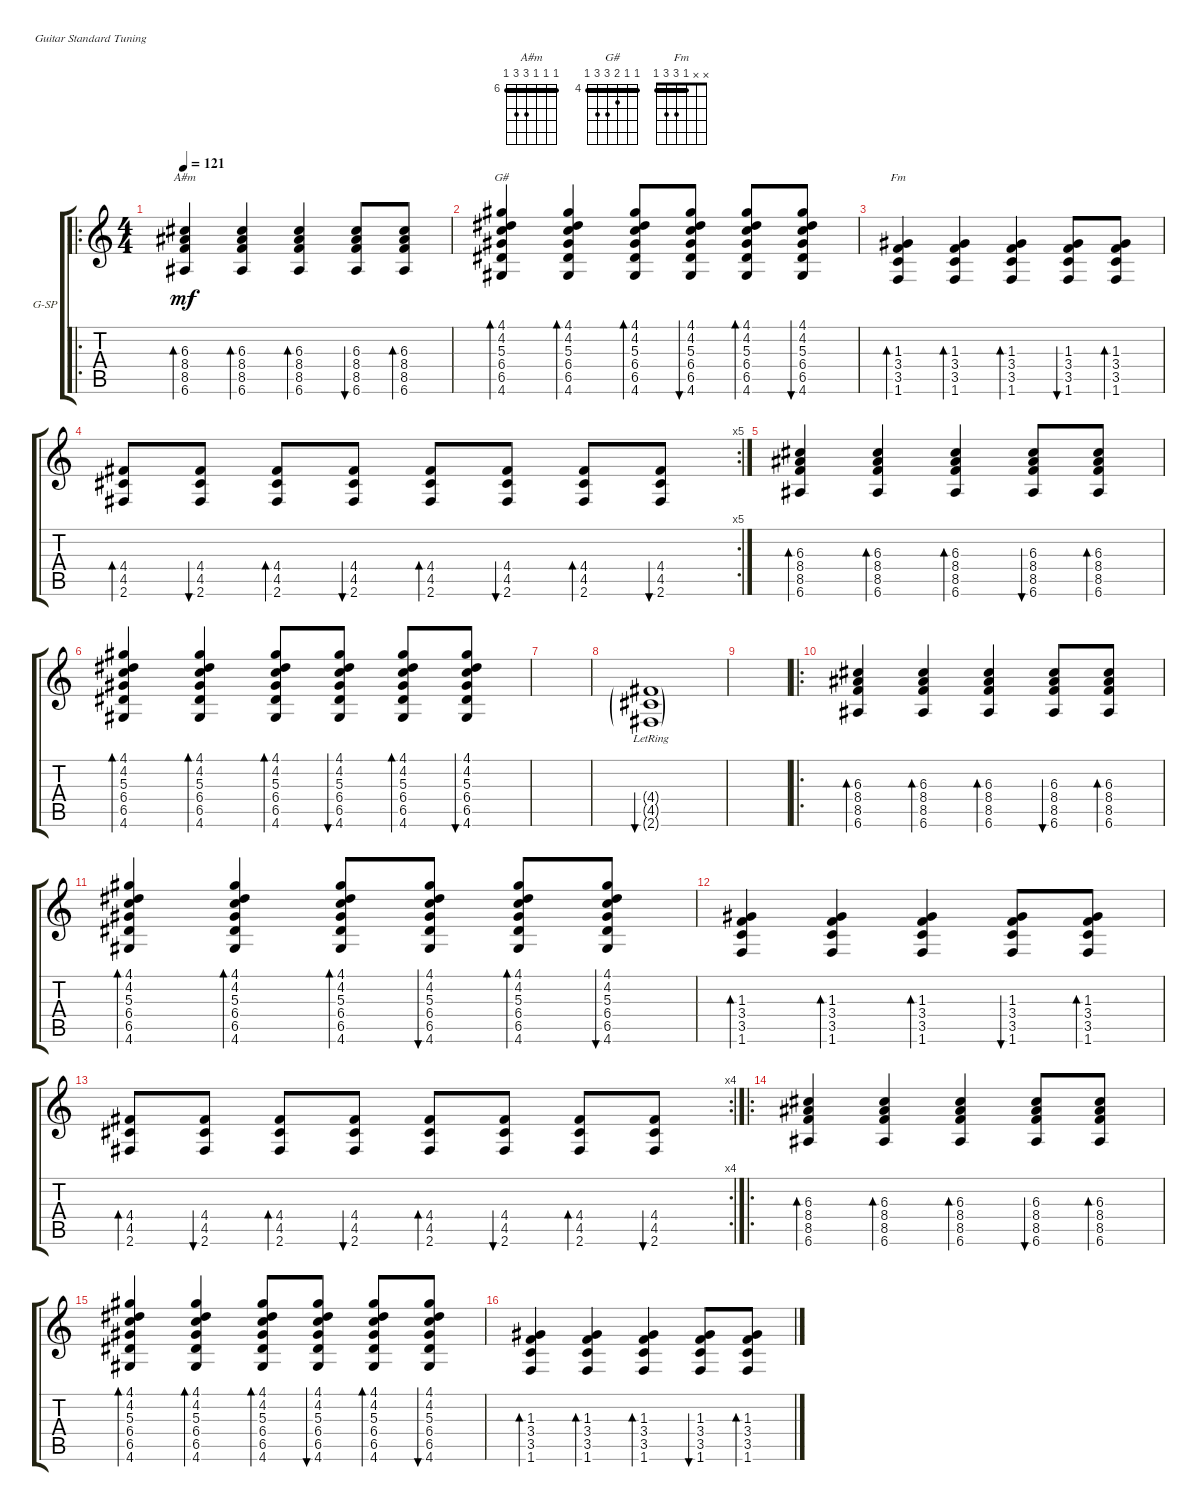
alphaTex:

\defaultSystemsLayout 4
\bracketExtendMode groupsimilarinstruments
\firstSystemTrackNameOrientation horizontal
\otherSystemsTrackNameOrientation horizontal
\track ("Optional Strum" "G-SP") {mute instrument electricguitarclean}
\staff {score tabs}
\tuning (E4 B3 G3 D3 A2 E2)
\chord ("A#m" 6 6 6 8 8 6) {firstfret 6 barre (6 6 6)}
\chord ("G#" 4 4 5 6 6 4) {firstfret 4 barre (4 4)}
\chord ("Fm" x x 1 3 3 1) {barre 1}
\ro
\ts (4 4)
\tempo 121
\clef g2
\ks c
(6.6 8.5 8.4 6.3).4{bd 30 ch "A#m" dy mf instrument electricguitarclean} (6.6 8.5 8.4 6.3).4{bd 30} (6.6 8.5 8.4 6.3).4{bd 30} (6.6 8.5 8.4 6.3).8{bu 119} (6.6 8.5 8.4 6.3).8{bd 30} |
(4.6 6.5 6.4 5.3 4.2 4.1).4{bd 30 ch "G#"} (4.6 6.5 6.4 5.3 4.2 4.1).4{bd 30} (4.6 6.5 6.4 5.3 4.2 4.1).8{bd 30} (4.6 6.5 6.4 5.3 4.2 4.1).8{bu 30} (4.6 6.5 6.4 5.3 4.2 4.1).8{bd 30} (4.6 6.5 6.4 5.3 4.2 4.1).8{bu 30} |
(1.6 3.5 3.4 1.3).4{bd 30 ch "Fm"} (1.6 3.5 3.4 1.3).4{bd 30} (1.6 3.5 3.4 1.3).4{bd 30} (1.6 3.5 3.4 1.3).8{bu 119} (1.6 3.5 3.4 1.3).8{bd 30} |
\rc 5
(2.6 4.5 4.4).8{bd 30} (2.6 4.5 4.4).8{bu 30} (2.6 4.5 4.4).8{bd 30} (2.6 4.5 4.4).8{bu 30} (2.6 4.5 4.4).8{bd 30} (2.6 4.5 4.4).8{bu 30} (2.6 4.5 4.4).8{bd 30} (2.6 4.5 4.4).8{bu 30} |
(6.6 8.5 8.4 6.3).4{bd 30} (6.6 8.5 8.4 6.3).4{bd 30} (6.6 8.5 8.4 6.3).4{bd 30} (6.6 8.5 8.4 6.3).8{bu 119} (6.6 8.5 8.4 6.3).8{bd 30} |
(4.6 6.5 6.4 5.3 4.2 4.1).4{bd 30} (4.6 6.5 6.4 5.3 4.2 4.1).4{bd 30} (4.6 6.5 6.4 5.3 4.2 4.1).8{bd 30} (4.6 6.5 6.4 5.3 4.2 4.1).8{bu 30} (4.6 6.5 6.4 5.3 4.2 4.1).8{bd 30} (4.6 6.5 6.4 5.3 4.2 4.1).8{bu 30} |
|
(2.6{g} 4.5{g lr} 4.4{g}).1{bu 237} |
|
\ro
(6.6 8.5 8.4 6.3).4{bd 30} (6.6 8.5 8.4 6.3).4{bd 30} (6.6 8.5 8.4 6.3).4{bd 30} (6.6 8.5 8.4 6.3).8{bu 119} (6.6 8.5 8.4 6.3).8{bd 30} |
(4.6 6.5 6.4 5.3 4.2 4.1).4{bd 30} (4.6 6.5 6.4 5.3 4.2 4.1).4{bd 30} (4.6 6.5 6.4 5.3 4.2 4.1).8{bd 30} (4.6 6.5 6.4 5.3 4.2 4.1).8{bu 30} (4.6 6.5 6.4 5.3 4.2 4.1).8{bd 30} (4.6 6.5 6.4 5.3 4.2 4.1).8{bu 30} |
(1.6 3.5 3.4 1.3).4{bd 30} (1.6 3.5 3.4 1.3).4{bd 30} (1.6 3.5 3.4 1.3).4{bd 30} (1.6 3.5 3.4 1.3).8{bu 119} (1.6 3.5 3.4 1.3).8{bd 30} |
\rc 4
(2.6 4.5 4.4).8{bd 30} (2.6 4.5 4.4).8{bu 30} (2.6 4.5 4.4).8{bd 30} (2.6 4.5 4.4).8{bu 30} (2.6 4.5 4.4).8{bd 30} (2.6 4.5 4.4).8{bu 30} (2.6 4.5 4.4).8{bd 30} (2.6 4.5 4.4).8{bu 30} |
\ro
(6.6 8.5 8.4 6.3).4{bd 30} (6.6 8.5 8.4 6.3).4{bd 30} (6.6 8.5 8.4 6.3).4{bd 30} (6.6 8.5 8.4 6.3).8{bu 119} (6.6 8.5 8.4 6.3).8{bd 30} |
(4.6 6.5 6.4 5.3 4.2 4.1).4{bd 30} (4.6 6.5 6.4 5.3 4.2 4.1).4{bd 30} (4.6 6.5 6.4 5.3 4.2 4.1).8{bd 30} (4.6 6.5 6.4 5.3 4.2 4.1).8{bu 30} (4.6 6.5 6.4 5.3 4.2 4.1).8{bd 30} (4.6 6.5 6.4 5.3 4.2 4.1).8{bu 30} |
(1.6 3.5 3.4 1.3).4{bd 30} (1.6 3.5 3.4 1.3).4{bd 30} (1.6 3.5 3.4 1.3).4{bd 30} (1.6 3.5 3.4 1.3).8{bu 119} (1.6 3.5 3.4 1.3).8{bd 30}
